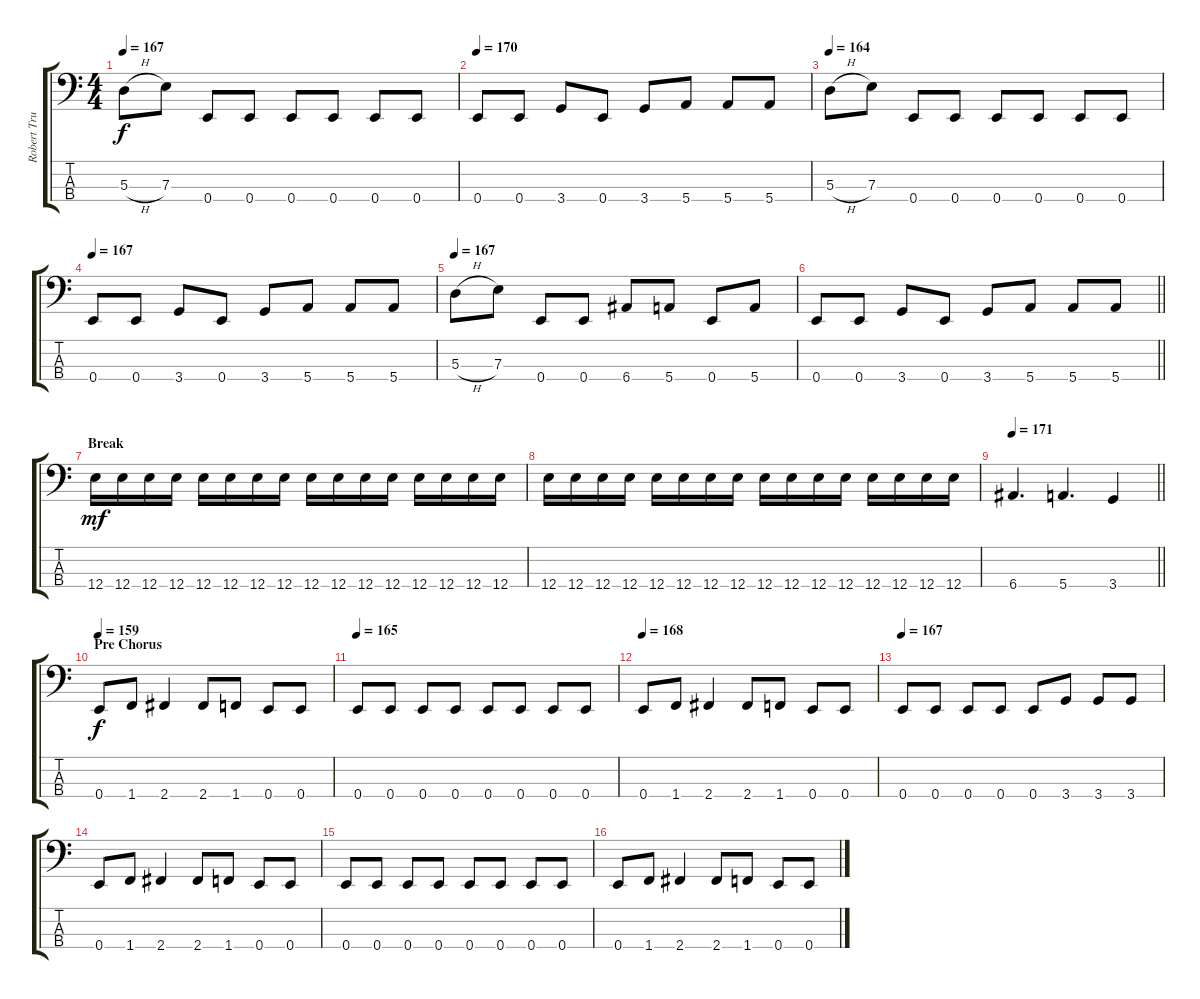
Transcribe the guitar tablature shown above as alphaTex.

\track ("Robert Trujillo" "Robert Tru") {instrument electricbasspick}
\staff {score tabs}
\tuning (G2 D2 A1 E1) {hide}
\ts (4 4)
\tempo 167
\clef f4
\ks c
5.3{h}.8{dy f} 7.3.8 0.4.8 0.4.8 0.4.8 0.4.8 0.4.8 0.4.8 |
\tempo 170
0.4.8 0.4.8 3.4.8 0.4.8 3.4.8 5.4.8 5.4.8 5.4.8 |
\tempo 164
5.3{h}.8 7.3.8 0.4.8 0.4.8 0.4.8 0.4.8 0.4.8 0.4.8 |
\tempo 167
0.4.8 0.4.8 3.4.8 0.4.8 3.4.8 5.4.8 5.4.8 5.4.8 |
\tempo 167
5.3{h}.8 7.3.8 0.4.8 0.4.8 6.4.8 5.4.8 0.4.8 5.4.8 |
\barLineRight lightlight
0.4.8 0.4.8 3.4.8 0.4.8 3.4.8 5.4.8 5.4.8 5.4.8 |
\section ("" "Break")
12.4.16{dy mf} 12.4.16 12.4.16 12.4.16 12.4.16 12.4.16 12.4.16 12.4.16 12.4.16 12.4.16 12.4.16 12.4.16 12.4.16 12.4.16 12.4.16 12.4.16 |
12.4.16 12.4.16 12.4.16 12.4.16 12.4.16 12.4.16 12.4.16 12.4.16 12.4.16 12.4.16 12.4.16 12.4.16 12.4.16 12.4.16 12.4.16 12.4.16 |
\tempo 171
\barLineRight lightlight
6.4.4{d} 5.4.4{d} 3.4.4 |
\section ("" "Pre Chorus")
\tempo 159
0.4.8{dy f} 1.4.8 2.4.4 2.4.8 1.4.8 0.4.8 0.4.8 |
\tempo 165
0.4.8 0.4.8 0.4.8 0.4.8 0.4.8 0.4.8 0.4.8 0.4.8 |
\tempo 168
0.4.8 1.4.8 2.4.4 2.4.8 1.4.8 0.4.8 0.4.8 |
\tempo 167
0.4.8 0.4.8 0.4.8 0.4.8 0.4.8 3.4.8 3.4.8 3.4.8 |
0.4.8 1.4.8 2.4.4 2.4.8 1.4.8 0.4.8 0.4.8 |
0.4.8 0.4.8 0.4.8 0.4.8 0.4.8 0.4.8 0.4.8 0.4.8 |
0.4.8 1.4.8 2.4.4 2.4.8 1.4.8 0.4.8 0.4.8
